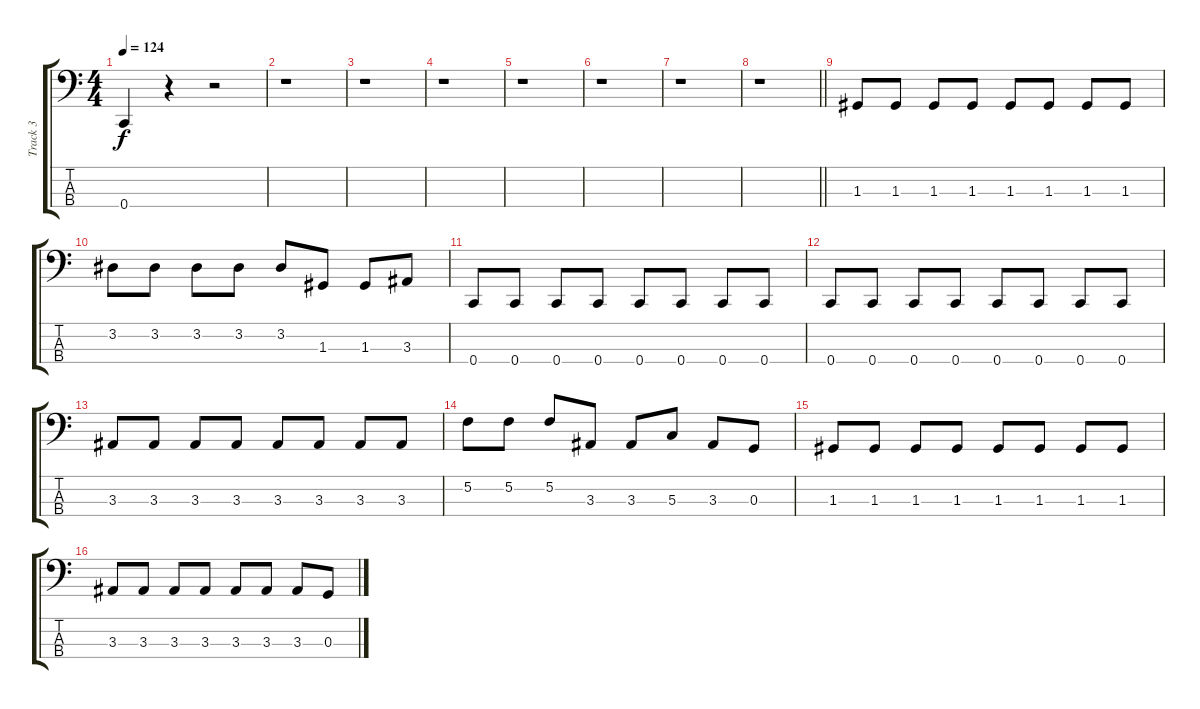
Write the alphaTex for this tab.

\track ("Track 3" "Track 3") {instrument electricbasspick}
\staff {score tabs}
\tuning (F2 C2 G1 C1) {hide}
\ts (4 4)
\tempo 124
\clef f4
\ks c
0.4.4{dy f} r.4 r.2 |
r.1 |
r.1 |
r.1 |
r.1 |
r.1 |
r.1 |
\barLineRight lightlight
r.1 |
1.3.8 1.3.8 1.3.8 1.3.8 1.3.8 1.3.8 1.3.8 1.3.8 |
3.2.8 3.2.8 3.2.8 3.2.8 3.2.8 1.3.8 1.3.8 3.3.8 |
0.4.8 0.4.8 0.4.8 0.4.8 0.4.8 0.4.8 0.4.8 0.4.8 |
0.4.8 0.4.8 0.4.8 0.4.8 0.4.8 0.4.8 0.4.8 0.4.8 |
3.3.8 3.3.8 3.3.8 3.3.8 3.3.8 3.3.8 3.3.8 3.3.8 |
5.2.8 5.2.8 5.2.8 3.3.8 3.3.8 5.3.8 3.3.8 0.3.8 |
1.3.8 1.3.8 1.3.8 1.3.8 1.3.8 1.3.8 1.3.8 1.3.8 |
3.3.8 3.3.8 3.3.8 3.3.8 3.3.8 3.3.8 3.3.8 0.3.8
